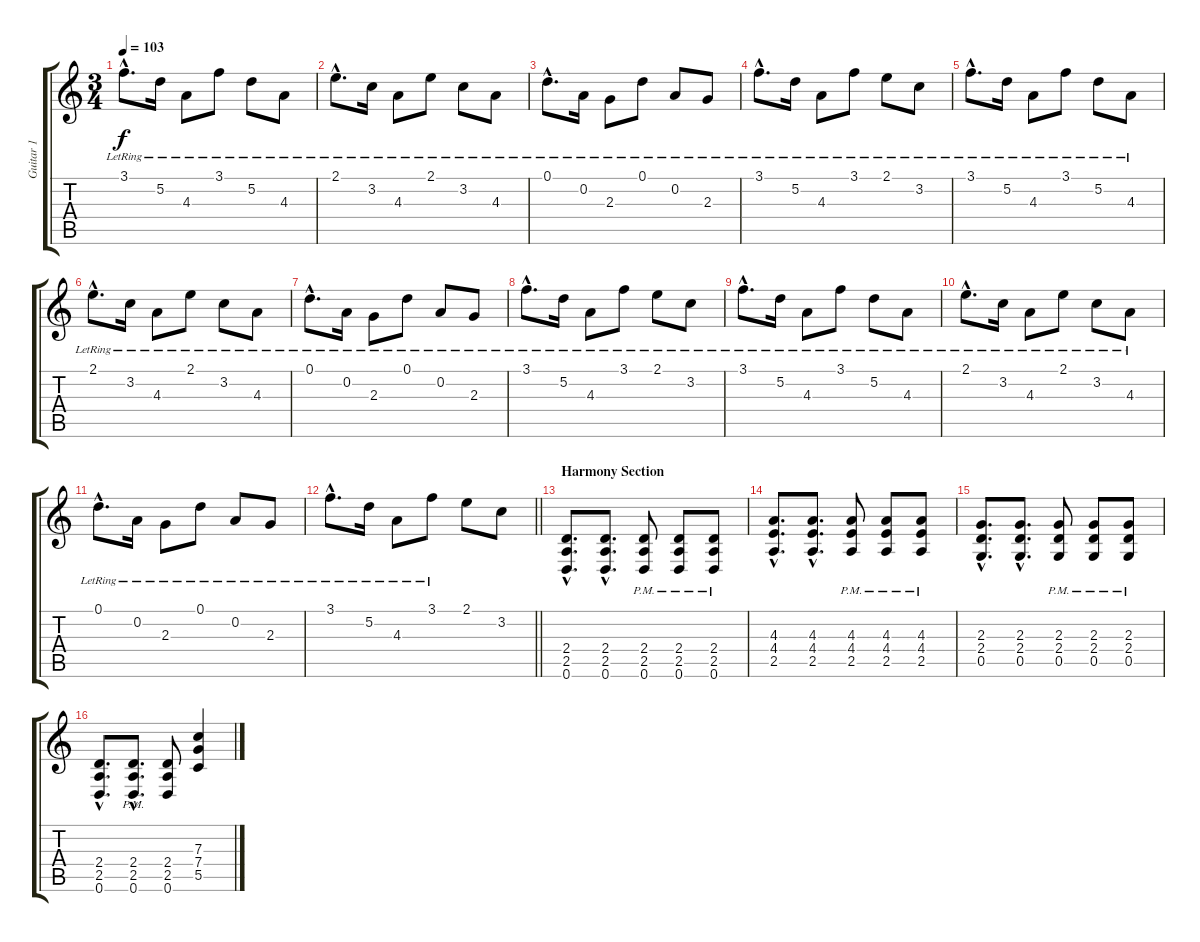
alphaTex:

\track ("Guitar 1" "Guitar 1") {instrument distortionguitar}
\staff {score tabs}
\tuning (D4 A3 F3 C3 G2 D2) {hide}
\ts (3 4)
\tempo 103
\clef g2
\ks c
3.1{hac lr}.8{d dy f} 5.2{lr}.16 4.3{lr}.8 3.1{lr}.8 5.2{lr}.8 4.3{lr}.8 |
2.1{hac lr}.8{d} 3.2{lr}.16 4.3{lr}.8 2.1{lr}.8 3.2{lr}.8 4.3{lr}.8 |
0.1{hac lr}.8{d} 0.2{lr}.16 2.3{lr}.8 0.1{lr}.8 0.2{lr}.8 2.3{lr}.8 |
3.1{hac lr}.8{d} 5.2{lr}.16 4.3{lr}.8 3.1{lr}.8 2.1{lr}.8 3.2{lr}.8 |
3.1{hac lr}.8{d} 5.2{lr}.16 4.3{lr}.8 3.1{lr}.8 5.2{lr}.8 4.3{lr}.8 |
2.1{hac lr}.8{d} 3.2{lr}.16 4.3{lr}.8 2.1{lr}.8 3.2{lr}.8 4.3{lr}.8 |
0.1{hac lr}.8{d} 0.2{lr}.16 2.3{lr}.8 0.1{lr}.8 0.2{lr}.8 2.3{lr}.8 |
3.1{hac lr}.8{d} 5.2{lr}.16 4.3{lr}.8 3.1{lr}.8 2.1{lr}.8 3.2{lr}.8 |
3.1{hac lr}.8{d} 5.2{lr}.16 4.3{lr}.8 3.1{lr}.8 5.2{lr}.8 4.3{lr}.8 |
2.1{hac lr}.8{d} 3.2{lr}.16 4.3{lr}.8 2.1{lr}.8 3.2{lr}.8 4.3{lr}.8 |
0.1{hac lr}.8{d} 0.2{lr}.16 2.3{lr}.8 0.1{lr}.8 0.2{lr}.8 2.3{lr}.8 |
\barLineRight lightlight
3.1{hac lr}.8{d} 5.2{lr}.16 4.3{lr}.8 3.1{lr}.8 2.1.8 3.2.8 |
\section ("" "Harmony Section")
(2.4{hac} 2.5{hac} 0.6{hac}).8{d volume 13 instrument distortionguitar} (2.4{hac} 2.5{hac} 0.6{hac}).8{d} (2.4{pm} 2.5{pm} 0.6{pm}).8 (2.4{pm} 2.5{pm} 0.6{pm}).8 (2.4{pm} 2.5{pm} 0.6{pm}).8 |
(4.3{hac} 4.4{hac} 2.5{hac}).8{d volume 13 instrument distortionguitar} (4.3{hac} 4.4{hac} 2.5{hac}).8{d} (4.3 4.4{pm} 2.5{pm}).8 (4.3 4.4{pm} 2.5{pm}).8 (4.3 4.4{pm} 2.5{pm}).8 |
(2.3{hac} 2.4{hac} 0.5{hac}).8{d volume 13 instrument distortionguitar} (2.3{hac} 2.4{hac} 0.5{hac}).8{d} (2.3 2.4{pm} 0.5{pm}).8 (2.3 2.4{pm} 0.5{pm}).8 (2.3 2.4{pm} 0.5{pm}).8 |
(2.4{hac} 2.5{hac} 0.6{hac}).8{d} (2.4{hac pm} 2.5{hac pm} 0.6{hac pm}).8{d} (2.4 2.5 0.6).8 (7.3 7.4 5.5).4
